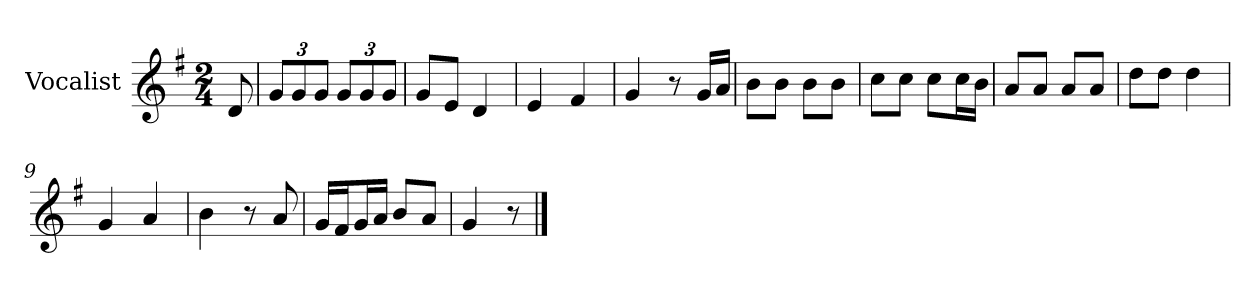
**kern
*part1
*staff1
*I"Vocalist
*k[f#]
*G:
*M2/4
=
8d
=1
12gL
12g
12gJ
12gL
12g
12gJ
=2
8gL
8eJ
4d
=3
4e
4f#
=4
4g
8r
16gLL
16aJJ
=5
8bL
8bJ
8bL
8bJ
=6
8ccL
8ccJ
8ccL
16ccL
16bJJ
=7
8aL
8aJ
8aL
8aJ
=8
8ddL
8ddJ
4dd
=9
4g
4a
=10
4b
8r
8a
=11
16gLL
16f#J
16gL
16aJJ
8bL
8aJ
=12
4g
8r
==
*-
